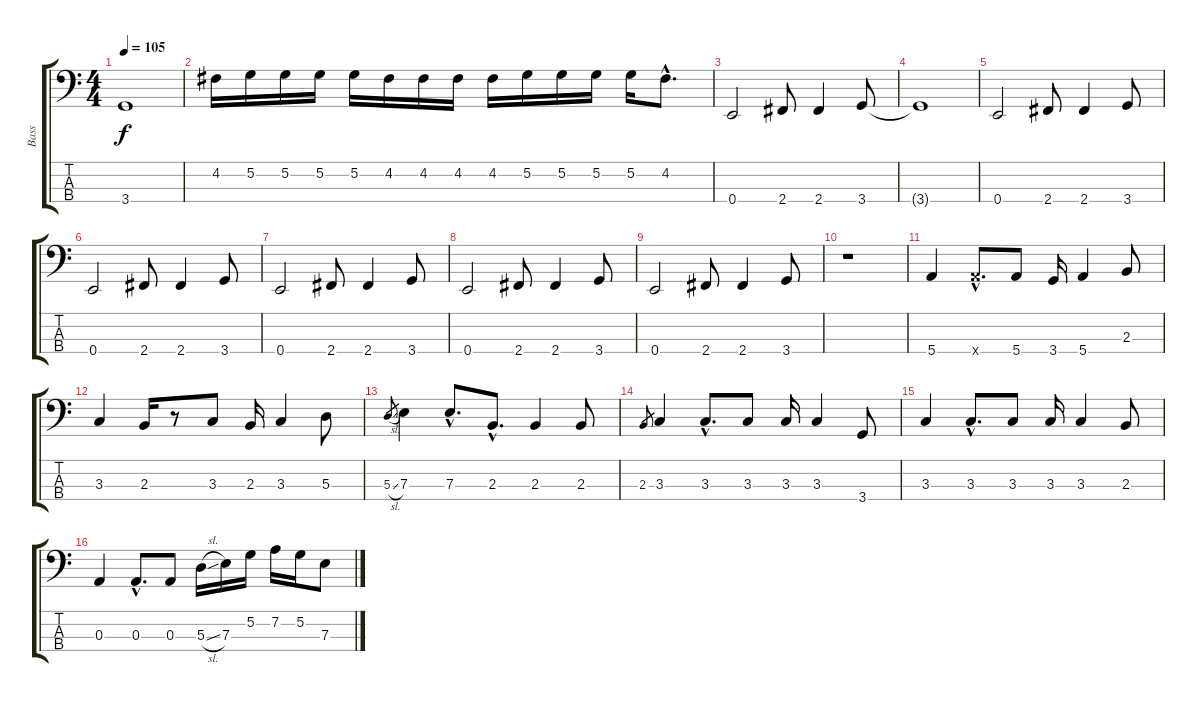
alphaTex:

\track ("Bass" "Bass") {instrument electricbasspick}
\staff {score tabs}
\tuning (G2 D2 A1 E1) {hide}
\ts (4 4)
\tempo 105
\clef f4
\ks c
3.4.1{dy f} |
4.2.16{volume 16} 5.2.16 5.2.16 5.2.16 5.2.16 4.2.16 4.2.16 4.2.16 4.2.16 5.2.16 5.2.16 5.2.16 5.2.16 4.2{hac}.8{d} |
0.4.2{volume 10} 2.4.8 2.4.4 3.4.8 |
3.4{t}.1 |
0.4.2 2.4.8 2.4.4 3.4.8 |
0.4.2 2.4.8 2.4.4 3.4.8 |
0.4.2 2.4.8 2.4.4 3.4.8 |
0.4.2 2.4.8 2.4.4 3.4.8 |
0.4.2 2.4.8 2.4.4 3.4.8 |
r.1 |
5.4.4{volume 16} 5.4{hac x}.8{d} 5.4.8 3.4.16 5.4.4 2.3.8 |
3.3.4 2.3.16 r.8 3.3.8 2.3.16 3.3.4 5.3.8 |
5.3{sl}.8{gr} 7.3.4 7.3{hac}.8{d} 2.3{hac}.8{d} 2.3.4 2.3.8 |
2.3.8{gr} 3.3.4 3.3{hac}.8{d} 3.3.8 3.3.16 3.3.4 3.4.8 |
3.3.4 3.3{hac}.8{d} 3.3.8 3.3.16 3.3.4 2.3.8 |
0.3.4 0.3{hac}.8{d} 0.3.8 5.3{sl}.16 7.3.16 5.2.16 7.2.16 5.2.16 7.3.8
